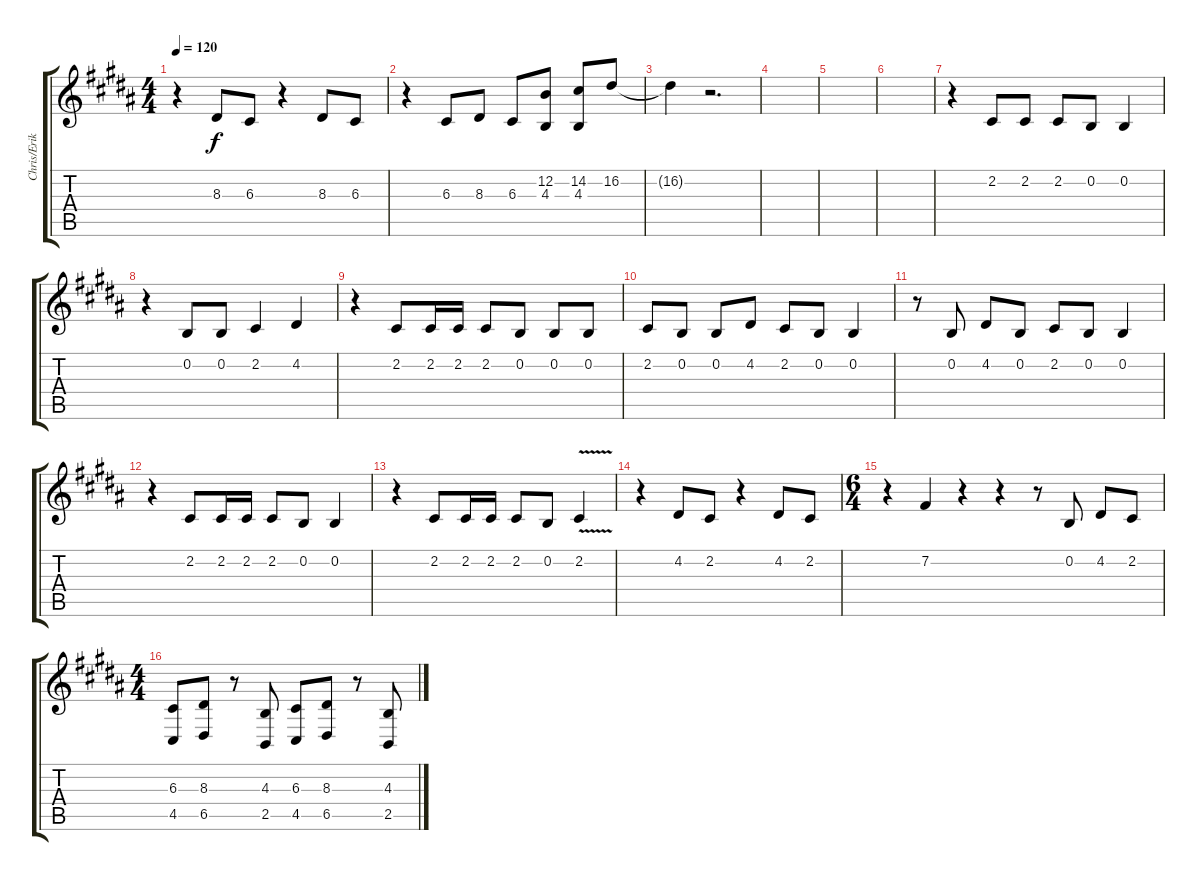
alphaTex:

\track ("Chris/Erik -  Back Vocals" "Chris/Erik") {instrument altosax}
\staff {score tabs}
\tuning (E4 B3 G3 D3 A2 E2) {hide}
\ts (4 4)
\tempo 120
\clef g2
\ks b
r.4{dy f} 8.3.8 6.3.8 r.4 8.3.8 6.3.8 |
r.4 6.3.8 8.3.8 6.3.8 (12.2 4.3).8 (14.2 4.3).8 16.2.8 |
16.2{t}.4 r.2{d} |
|
|
|
r.4 2.2.8 2.2.8 2.2.8 0.2.8 0.2.4 |
r.4 0.2.8 0.2.8 2.2.4 4.2.4 |
r.4 2.2.8 2.2.16 2.2.16 2.2.8 0.2.8 0.2.8 0.2.8 |
2.2.8 0.2.8 0.2.8 4.2.8 2.2.8 0.2.8 0.2.4 |
r.8 0.2.8 4.2.8 0.2.8 2.2.8 0.2.8 0.2.4 |
r.4 2.2.8 2.2.16 2.2.16 2.2.8 0.2.8 0.2.4 |
r.4 2.2.8 2.2.16 2.2.16 2.2.8 0.2.8 2.2{v}.4 |
r.4 4.2.8 2.2.8 r.4 4.2.8 2.2.8 |
\ts (6 4)
r.4 7.2.4 r.4 r.4 r.8 0.2.8 4.2.8 2.2.8 |
\ts (4 4)
(6.3 4.5).8 (8.3 6.5).8 r.8 (4.3 2.5).8 (6.3 4.5).8 (8.3 6.5).8 r.8 (4.3 2.5).8
